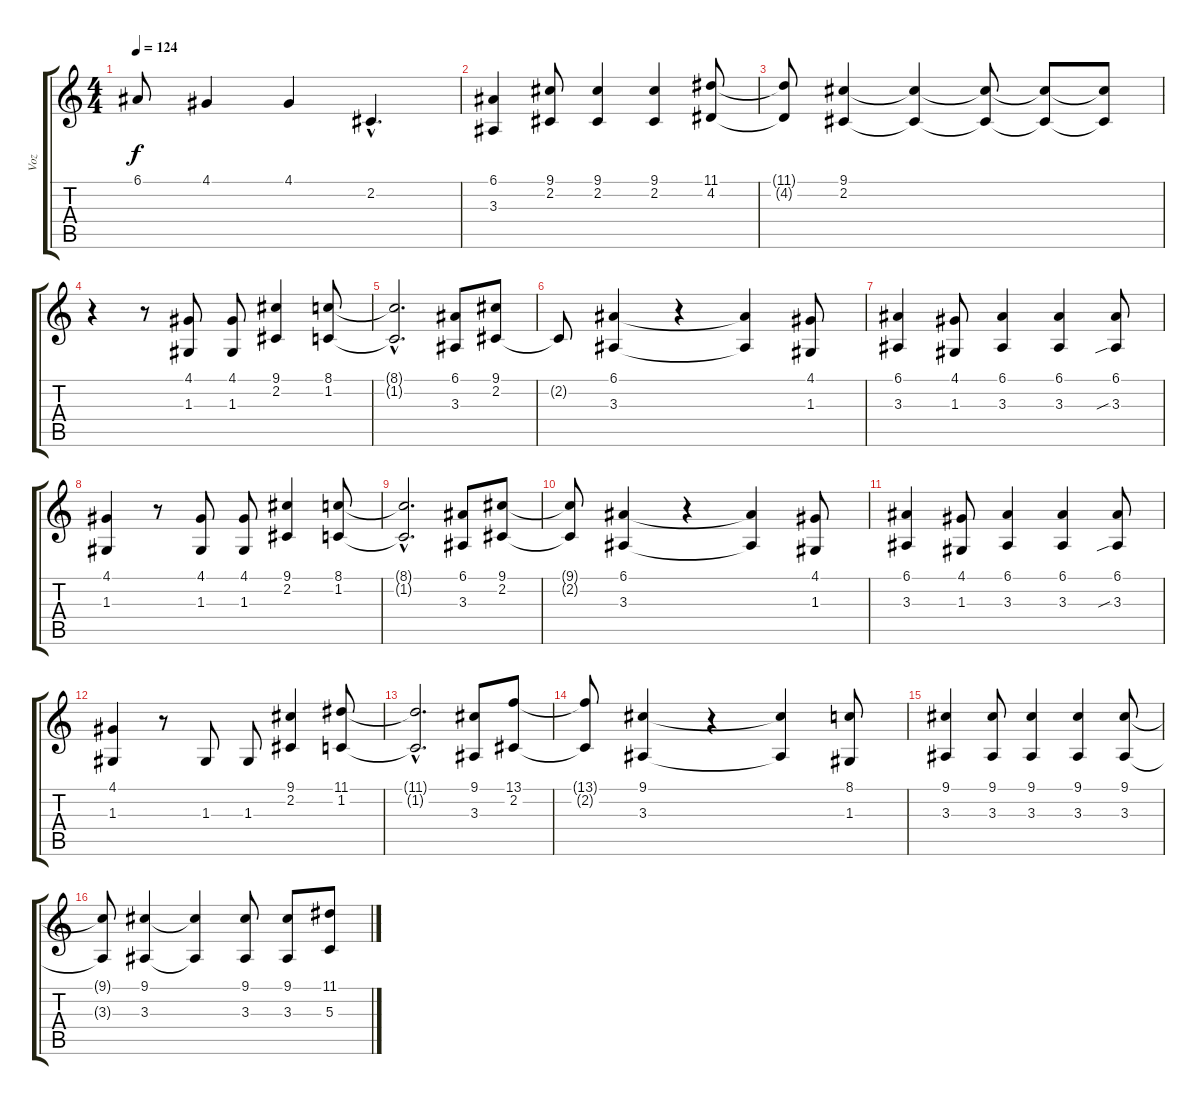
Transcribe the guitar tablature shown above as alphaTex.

\track ("Voz" "Voz") {instrument cello}
\staff {score tabs}
\tuning (E4 B3 G3 D3 A2 E2) {hide}
\ts (4 4)
\tempo 124
\clef g2
\ks c
6.1{t}.8{dy f} 4.1.4 4.1.4 2.2{hac}.4{d} |
(6.1 3.3).4 (9.1 2.2).8 (9.1 2.2).4 (9.1 2.2).4 (11.1 4.2).8 |
(11.1{t} 4.2{t}).8 (9.1 2.2).4 (9.1{t} 2.2{t}).4 (9.1{t} 2.2{t}).8 (9.1{t} 2.2{t}).8 (9.1{t} 2.2{t}).8 |
r.4 r.8 (4.1 1.3).8 (4.1 1.3).8 (9.1 2.2).4 (8.1 1.2).8 |
(8.1{hac t} 1.2{hac t}).2{d} (6.1 3.3).8 (9.1 2.2).8 |
2.2{t}.8 (6.1 3.3).4 r.4 (6.1{t} 3.3{t}).4 (4.1 1.3).8 |
(6.1 3.3).4 (4.1 1.3).8 (6.1 3.3).4 (6.1 3.3).4 (6.1 3.3{sib}).8 |
(4.1 1.3).4 r.8 (4.1 1.3).8 (4.1 1.3).8 (9.1 2.2).4 (8.1 1.2).8 |
(8.1{hac t} 1.2{hac t}).2{d} (6.1 3.3).8 (9.1 2.2).8 |
(9.1{t} 2.2{t}).8 (6.1 3.3).4 r.4 (6.1{t} 3.3{t}).4 (4.1 1.3).8 |
(6.1 3.3).4 (4.1 1.3).8 (6.1 3.3).4 (6.1 3.3).4 (6.1 3.3{sib}).8 |
(4.1 1.3).4 r.8 1.3.8 1.3.8 (9.1 2.2).4 (11.1 1.2).8 |
(11.1{hac t} 1.2{hac t}).2{d} (9.1 3.3).8 (13.1 2.2).8 |
(13.1{t} 2.2{t}).8 (9.1 3.3).4 r.4 (9.1{t} 3.3{t}).4 (8.1 1.3).8 |
(9.1 3.3).4 (9.1 3.3).8 (9.1 3.3).4 (9.1 3.3).4 (9.1 3.3).8 |
(9.1{t} 3.3{t}).8 (9.1 3.3).4 (9.1{t} 3.3{t}).4 (9.1 3.3).8 (9.1 3.3).8 (11.1 5.3).8
